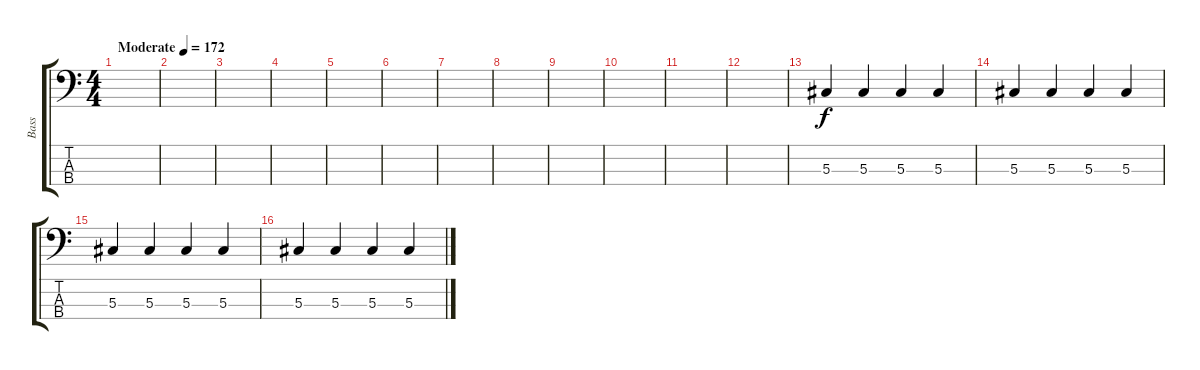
\track ("Bass" "Bass") {instrument electricbasspick}
\staff {score tabs}
\tuning (Gb2 Db2 Ab1 Db1) {hide}
\ts (4 4)
\tempo (172 "Moderate")
\clef f4
\ks c
|
|
|
|
|
|
|
|
|
|
|
|
5.3.4 5.3.4 5.3.4 5.3.4 |
5.3.4 5.3.4 5.3.4 5.3.4 |
5.3.4 5.3.4 5.3.4 5.3.4 |
5.3.4 5.3.4 5.3.4 5.3.4
